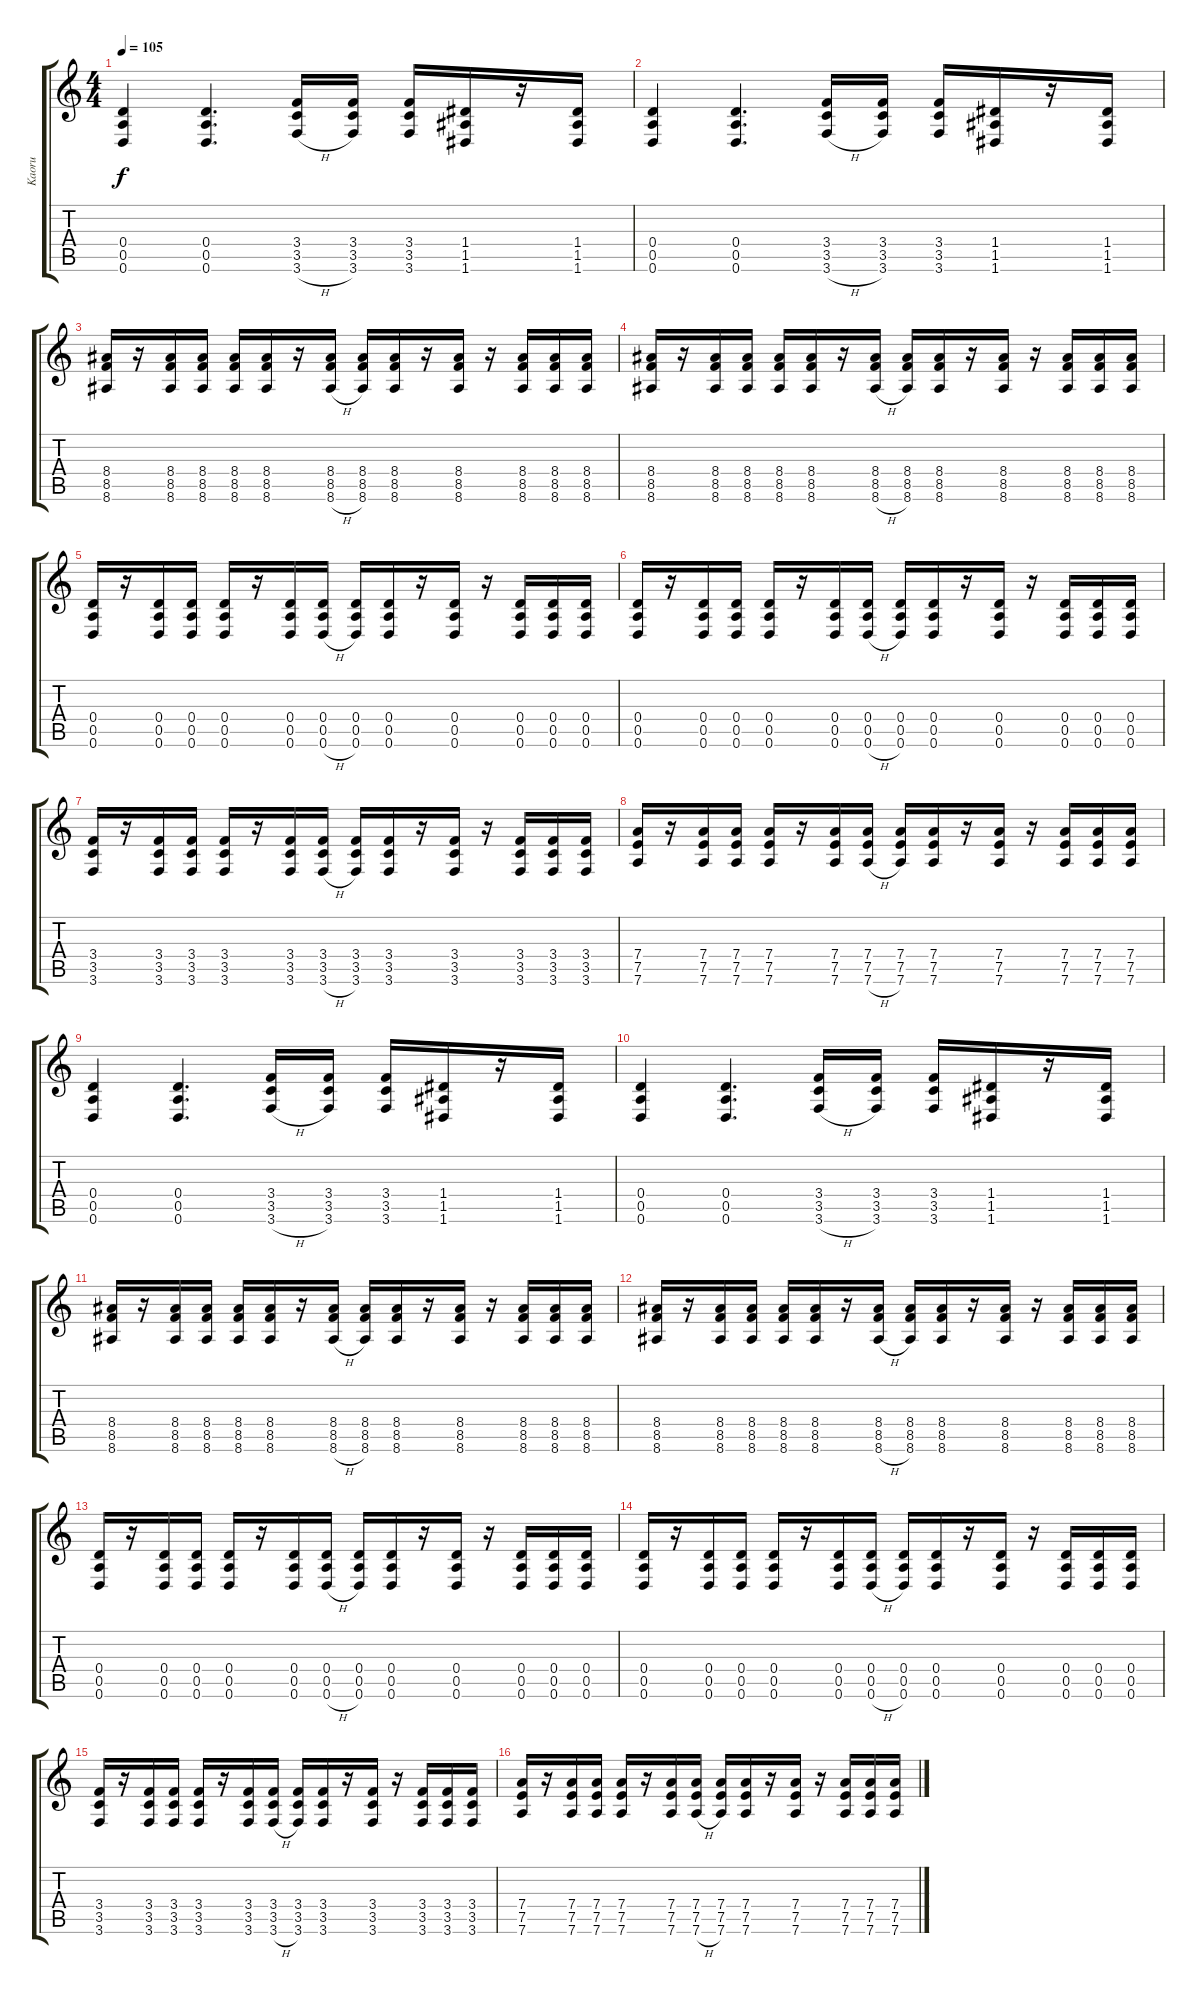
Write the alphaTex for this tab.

\track ("Kaoru" "Kaoru") {instrument overdrivenguitar}
\staff {score tabs}
\tuning (E4 B3 G3 D3 A2 D2) {hide}
\ts (4 4)
\tempo 105
\clef g2
\ks c
(0.4 0.5 0.6).4{dy f} (0.4 0.5 0.6).4{d} (3.4 3.5 3.6{h}).16 (3.4 3.5 3.6).16 (3.4 3.5 3.6).16 (1.4 1.5 1.6).16 r.16 (1.4 1.5 1.6).16 |
(0.4 0.5 0.6).4 (0.4 0.5 0.6).4{d} (3.4 3.5 3.6{h}).16 (3.4 3.5 3.6).16 (3.4 3.5 3.6).16 (1.4 1.5 1.6).16 r.16 (1.4 1.5 1.6).16 |
(8.4 8.5 8.6).16 r.16 (8.4 8.5 8.6).16 (8.4 8.5 8.6).16 (8.4 8.5 8.6).16 (8.4 8.5 8.6).16 r.16 (8.4 8.5 8.6{h}).16 (8.4 8.5 8.6).16 (8.4 8.5 8.6).16 r.16 (8.4 8.5 8.6).16 r.16 (8.4 8.5 8.6).16 (8.4 8.5 8.6).16 (8.4 8.5 8.6).16 |
(8.4 8.5 8.6).16 r.16 (8.4 8.5 8.6).16 (8.4 8.5 8.6).16 (8.4 8.5 8.6).16 (8.4 8.5 8.6).16 r.16 (8.4 8.5 8.6{h}).16 (8.4 8.5 8.6).16 (8.4 8.5 8.6).16 r.16 (8.4 8.5 8.6).16 r.16 (8.4 8.5 8.6).16 (8.4 8.5 8.6).16 (8.4 8.5 8.6).16 |
(0.4 0.5 0.6).16 r.16 (0.4 0.5 0.6).16 (0.4 0.5 0.6).16 (0.4 0.5 0.6).16 r.16 (0.4 0.5 0.6).16 (0.4 0.5 0.6{h}).16 (0.4 0.5 0.6).16 (0.4 0.5 0.6).16 r.16 (0.4 0.5 0.6).16 r.16 (0.4 0.5 0.6).16 (0.4 0.5 0.6).16 (0.4 0.5 0.6).16 |
(0.4 0.5 0.6).16 r.16 (0.4 0.5 0.6).16 (0.4 0.5 0.6).16 (0.4 0.5 0.6).16 r.16 (0.4 0.5 0.6).16 (0.4 0.5 0.6{h}).16 (0.4 0.5 0.6).16 (0.4 0.5 0.6).16 r.16 (0.4 0.5 0.6).16 r.16 (0.4 0.5 0.6).16 (0.4 0.5 0.6).16 (0.4 0.5 0.6).16 |
(3.4 3.5 3.6).16 r.16 (3.4 3.5 3.6).16 (3.4 3.5 3.6).16 (3.4 3.5 3.6).16 r.16 (3.4 3.5 3.6).16 (3.4 3.5 3.6{h}).16 (3.4 3.5 3.6).16 (3.4 3.5 3.6).16 r.16 (3.4 3.5 3.6).16 r.16 (3.4 3.5 3.6).16 (3.4 3.5 3.6).16 (3.4 3.5 3.6).16 |
(7.4 7.5 7.6).16 r.16 (7.4 7.5 7.6).16 (7.4 7.5 7.6).16 (7.4 7.5 7.6).16 r.16 (7.4 7.5 7.6).16 (7.4 7.5 7.6{h}).16 (7.4 7.5 7.6).16 (7.4 7.5 7.6).16 r.16 (7.4 7.5 7.6).16 r.16 (7.4 7.5 7.6).16 (7.4 7.5 7.6).16 (7.4 7.5 7.6).16 |
(0.4 0.5 0.6).4 (0.4 0.5 0.6).4{d} (3.4 3.5 3.6{h}).16 (3.4 3.5 3.6).16 (3.4 3.5 3.6).16 (1.4 1.5 1.6).16 r.16 (1.4 1.5 1.6).16 |
(0.4 0.5 0.6).4 (0.4 0.5 0.6).4{d} (3.4 3.5 3.6{h}).16 (3.4 3.5 3.6).16 (3.4 3.5 3.6).16 (1.4 1.5 1.6).16 r.16 (1.4 1.5 1.6).16 |
(8.4 8.5 8.6).16 r.16 (8.4 8.5 8.6).16 (8.4 8.5 8.6).16 (8.4 8.5 8.6).16 (8.4 8.5 8.6).16 r.16 (8.4 8.5 8.6{h}).16 (8.4 8.5 8.6).16 (8.4 8.5 8.6).16 r.16 (8.4 8.5 8.6).16 r.16 (8.4 8.5 8.6).16 (8.4 8.5 8.6).16 (8.4 8.5 8.6).16 |
(8.4 8.5 8.6).16 r.16 (8.4 8.5 8.6).16 (8.4 8.5 8.6).16 (8.4 8.5 8.6).16 (8.4 8.5 8.6).16 r.16 (8.4 8.5 8.6{h}).16 (8.4 8.5 8.6).16 (8.4 8.5 8.6).16 r.16 (8.4 8.5 8.6).16 r.16 (8.4 8.5 8.6).16 (8.4 8.5 8.6).16 (8.4 8.5 8.6).16 |
(0.4 0.5 0.6).16 r.16 (0.4 0.5 0.6).16 (0.4 0.5 0.6).16 (0.4 0.5 0.6).16 r.16 (0.4 0.5 0.6).16 (0.4 0.5 0.6{h}).16 (0.4 0.5 0.6).16 (0.4 0.5 0.6).16 r.16 (0.4 0.5 0.6).16 r.16 (0.4 0.5 0.6).16 (0.4 0.5 0.6).16 (0.4 0.5 0.6).16 |
(0.4 0.5 0.6).16 r.16 (0.4 0.5 0.6).16 (0.4 0.5 0.6).16 (0.4 0.5 0.6).16 r.16 (0.4 0.5 0.6).16 (0.4 0.5 0.6{h}).16 (0.4 0.5 0.6).16 (0.4 0.5 0.6).16 r.16 (0.4 0.5 0.6).16 r.16 (0.4 0.5 0.6).16 (0.4 0.5 0.6).16 (0.4 0.5 0.6).16 |
(3.4 3.5 3.6).16 r.16 (3.4 3.5 3.6).16 (3.4 3.5 3.6).16 (3.4 3.5 3.6).16 r.16 (3.4 3.5 3.6).16 (3.4 3.5 3.6{h}).16 (3.4 3.5 3.6).16 (3.4 3.5 3.6).16 r.16 (3.4 3.5 3.6).16 r.16 (3.4 3.5 3.6).16 (3.4 3.5 3.6).16 (3.4 3.5 3.6).16 |
(7.4 7.5 7.6).16 r.16 (7.4 7.5 7.6).16 (7.4 7.5 7.6).16 (7.4 7.5 7.6).16 r.16 (7.4 7.5 7.6).16 (7.4 7.5 7.6{h}).16 (7.4 7.5 7.6).16 (7.4 7.5 7.6).16 r.16 (7.4 7.5 7.6).16 r.16 (7.4 7.5 7.6).16 (7.4 7.5 7.6).16 (7.4 7.5 7.6).16
